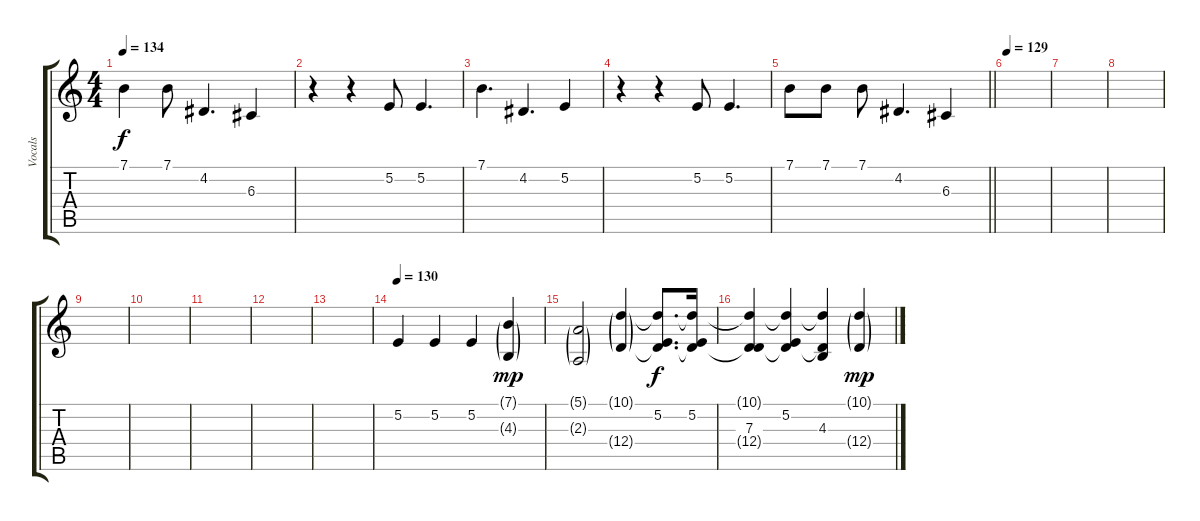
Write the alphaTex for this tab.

\track ("Vocals" "Vocals") {instrument viola}
\staff {score tabs}
\tuning (E4 B3 G3 D3 A2 E2) {hide}
\ts (4 4)
\tempo 134
\clef g2
\ks c
7.1.4{dy f} 7.1.8 4.2.4{d} 6.3.4 |
r.4 r.4 5.2.8 5.2.4{d} |
7.1.4{d} 4.2.4{d} 5.2.4 |
r.4 r.4 5.2.8 5.2.4{d} |
\barLineRight lightlight
7.1.8 7.1.8 7.1.8 4.2.4{d} 6.3.4 |
\tempo 129
|
|
|
|
|
|
|
|
\tempo 130
5.2.4 5.2.4 5.2.4 (7.1{g} 4.3{g}).4{dy mp} |
(5.1{g} 2.3{g}).2 (10.1{g} 12.4{g}).4 (10.1{t} 5.2 12.4{t}).8{d dy f} (10.1{t} 5.2 12.4{t}).16 |
(10.1{t} 7.3 12.4{t}).4 (10.1{t} 5.2 12.4{t}).4 (10.1{t} 4.3 12.4{t}).4 (10.1{g} 12.4{g}).4{dy mp}
